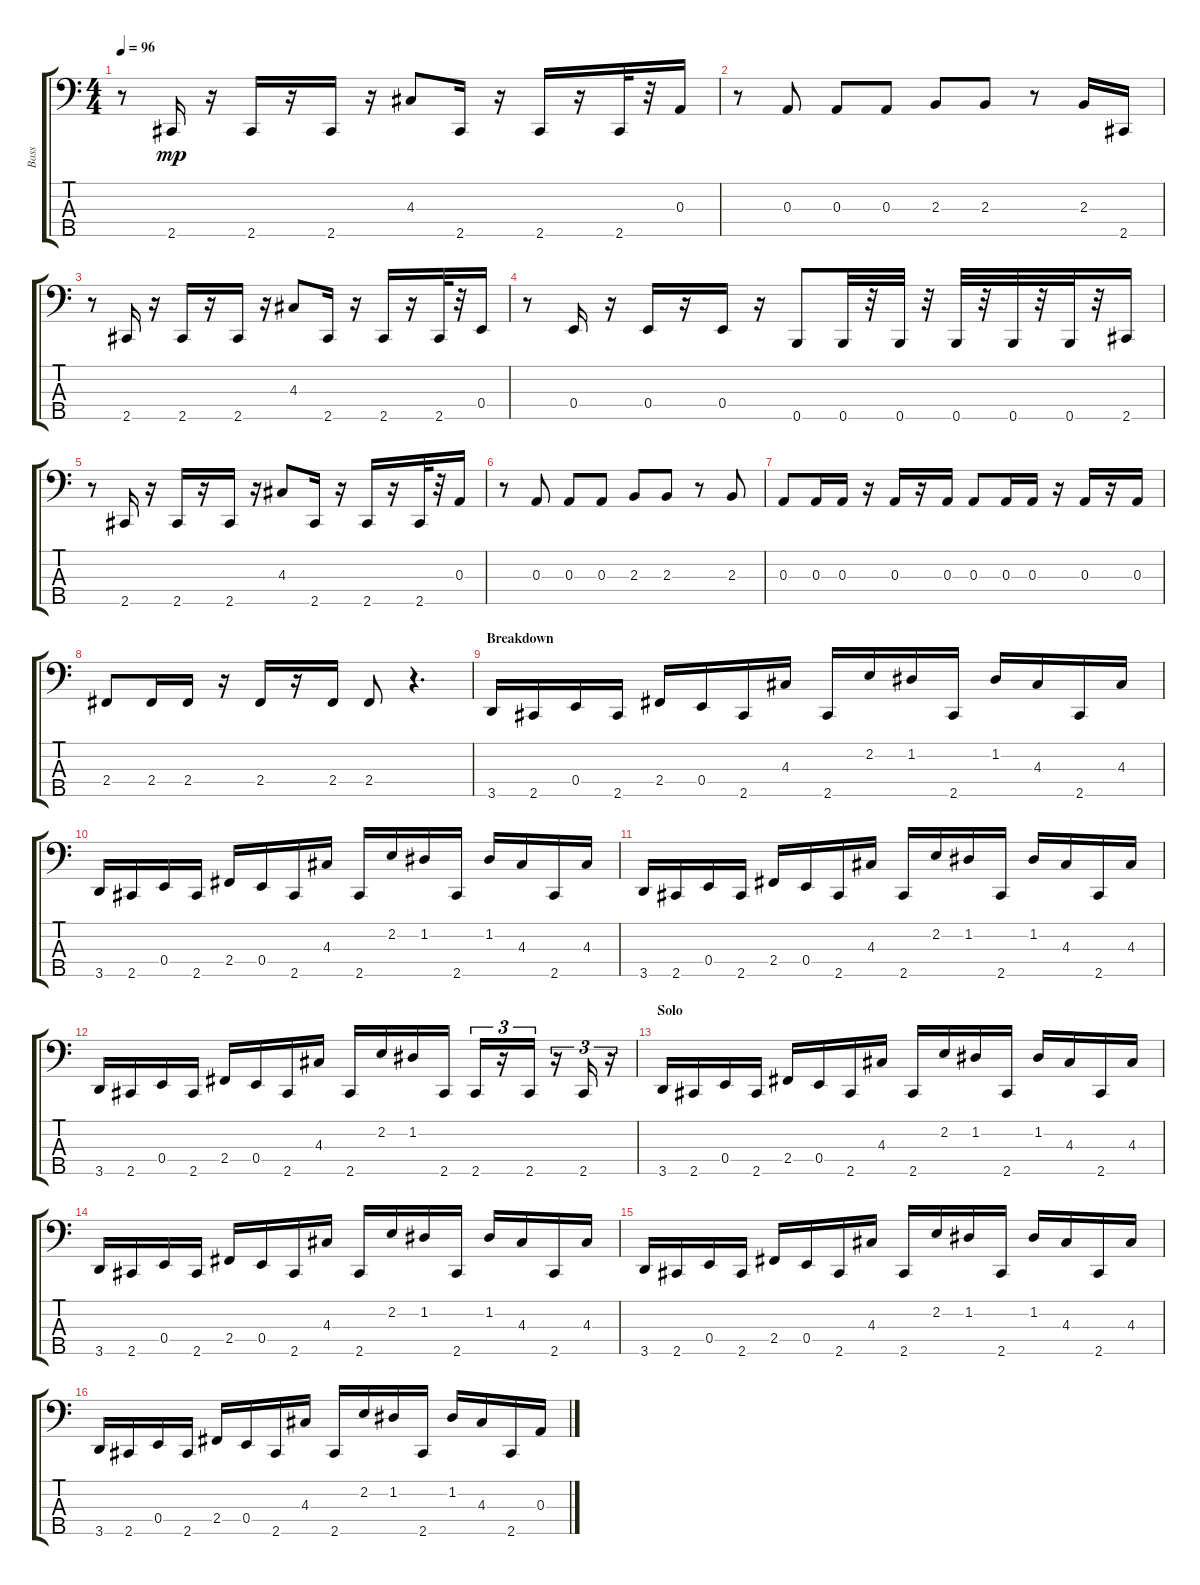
\track ("Bass" "Bass") {instrument electricbassfinger}
\staff {score tabs}
\tuning (G2 D2 A1 E1 B0) {hide}
\ts (4 4)
\tempo 96
\clef f4
\ks c
r.8{dy mp} 2.5.16 r.16 2.5.16 r.16 2.5.16 r.16 4.3.8 2.5.16 r.16 2.5.16 r.16 2.5.32 r.32 0.3.16 |
r.8 0.3.8 0.3.8 0.3.8 2.3.8 2.3.8 r.8 2.3.16 2.5.16 |
r.8 2.5.16 r.16 2.5.16 r.16 2.5.16 r.16 4.3.8 2.5.16 r.16 2.5.16 r.16 2.5.32 r.32 0.4.16 |
r.8 0.4.16 r.16 0.4.16 r.16 0.4.16 r.16 0.5.8 0.5.32 r.32 0.5.32 r.32 0.5.32 r.32 0.5.32 r.32 0.5.32 r.32 2.5.16 |
r.8 2.5.16 r.16 2.5.16 r.16 2.5.16 r.16 4.3.8 2.5.16 r.16 2.5.16 r.16 2.5.32 r.32 0.3.16 |
r.8 0.3.8 0.3.8 0.3.8 2.3.8 2.3.8 r.8 2.3.8 |
0.3.8 0.3.16 0.3.16 r.16 0.3.16 r.16 0.3.16 0.3.8 0.3.16 0.3.16 r.16 0.3.16 r.16 0.3.16 |
2.4.8 2.4.16 2.4.16 r.16 2.4.16 r.16 2.4.16 2.4.8 r.4{d} |
\section ("" "Breakdown")
3.5.16 2.5.16 0.4.16 2.5.16 2.4.16 0.4.16 2.5.16 4.3.16 2.5.16 2.2.16 1.2.16 2.5.16 1.2.16 4.3.16 2.5.16 4.3.16 |
3.5.16 2.5.16 0.4.16 2.5.16 2.4.16 0.4.16 2.5.16 4.3.16 2.5.16 2.2.16 1.2.16 2.5.16 1.2.16 4.3.16 2.5.16 4.3.16 |
3.5.16 2.5.16 0.4.16 2.5.16 2.4.16 0.4.16 2.5.16 4.3.16 2.5.16 2.2.16 1.2.16 2.5.16 1.2.16 4.3.16 2.5.16 4.3.16 |
3.5.16 2.5.16 0.4.16 2.5.16 2.4.16 0.4.16 2.5.16 4.3.16 2.5.16 2.2.16 1.2.16 2.5.16 2.5.16{tu (3 2)} r.16{tu (3 2)} 2.5.16{tu (3 2)} r.16{tu (3 2)} 2.5.16{tu (3 2)} r.16{tu (3 2)} |
\section ("" "Solo")
3.5.16 2.5.16 0.4.16 2.5.16 2.4.16 0.4.16 2.5.16 4.3.16 2.5.16 2.2.16 1.2.16 2.5.16 1.2.16 4.3.16 2.5.16 4.3.16 |
3.5.16 2.5.16 0.4.16 2.5.16 2.4.16 0.4.16 2.5.16 4.3.16 2.5.16 2.2.16 1.2.16 2.5.16 1.2.16 4.3.16 2.5.16 4.3.16 |
3.5.16 2.5.16 0.4.16 2.5.16 2.4.16 0.4.16 2.5.16 4.3.16 2.5.16 2.2.16 1.2.16 2.5.16 1.2.16 4.3.16 2.5.16 4.3.16 |
3.5.16 2.5.16 0.4.16 2.5.16 2.4.16 0.4.16 2.5.16 4.3.16 2.5.16 2.2.16 1.2.16 2.5.16 1.2.16 4.3.16 2.5.16 0.3.16
